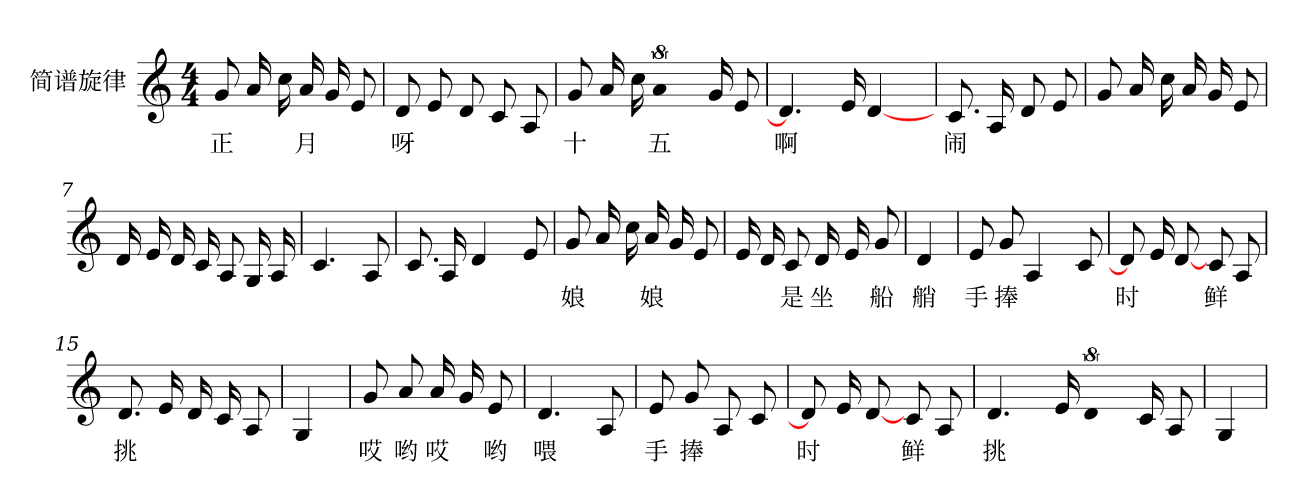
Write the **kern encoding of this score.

**kern	**text
*part1	*part1
*staff1	*staff1
*I"简谱旋律	*
*k[]	*
*M4/4	*
=1	=1
8g	正
16a	.
16cc	.
16a	月
16g	.
8e	.
=2	=2
8d	呀
8e	.
8d	.
8c	.
8A	.
=3	=3
8g	十
16a	.
16cc	.
!LO:N:vis=4	!
16%5a	五
16g	.
8e	.
=4	=4
4.d]	啊
16e	.
!LO:N:vis=4	!
[4..d	.
=5	=5
8.c	闹
16A	.
8d	.
8e	.
=6	=6
8g	.
16a	.
16cc	.
16a	.
16g	.
8e	.
=7	=7
16d	.
16e	.
16d	.
16c	.
8A	.
16G	.
16A	.
=8	=8
4.c	.
8A	.
=9	=9
8.c	.
16A	.
!LO:N:vis=4	!
4.d	.
8e	.
=10	=10
8g	娘
16a	.
16cc	.
16a	娘
16g	.
8e	.
=11	=11
16e	.
16d	.
8c	是
16d	坐
16e	.
8g	船
=12	=12
4d	艄
=13	=13
8e	手
8g	捧
!LO:N:vis=4	!
4.A	.
8c	.
=14	=14
8d]	时
16e	.
!LO:N:vis=8	!
[8.d	.
8c	鲜
8A	.
=15	=15
8.d	挑
16e	.
16d	.
16c	.
8A	.
=16	=16
4G	.
=17	=17
8g	哎
8a	哟
16a	哎
16g	.
8e	哟
=18	=18
4.d	喂
8A	.
=19	=19
8e	手
8g	捧
8A	.
8c	.
=20	=20
8d]	时
16e	.
!LO:N:vis=8	!
[8.d	.
8c	鲜
8A	.
=21	=21
!LO:N:vis=4.	!
4..d	挑
16e	.
!LO:N:vis=4	!
16%5d	.
16c	.
8A	.
=22	=22
4G	.
=	=
*-	*-
